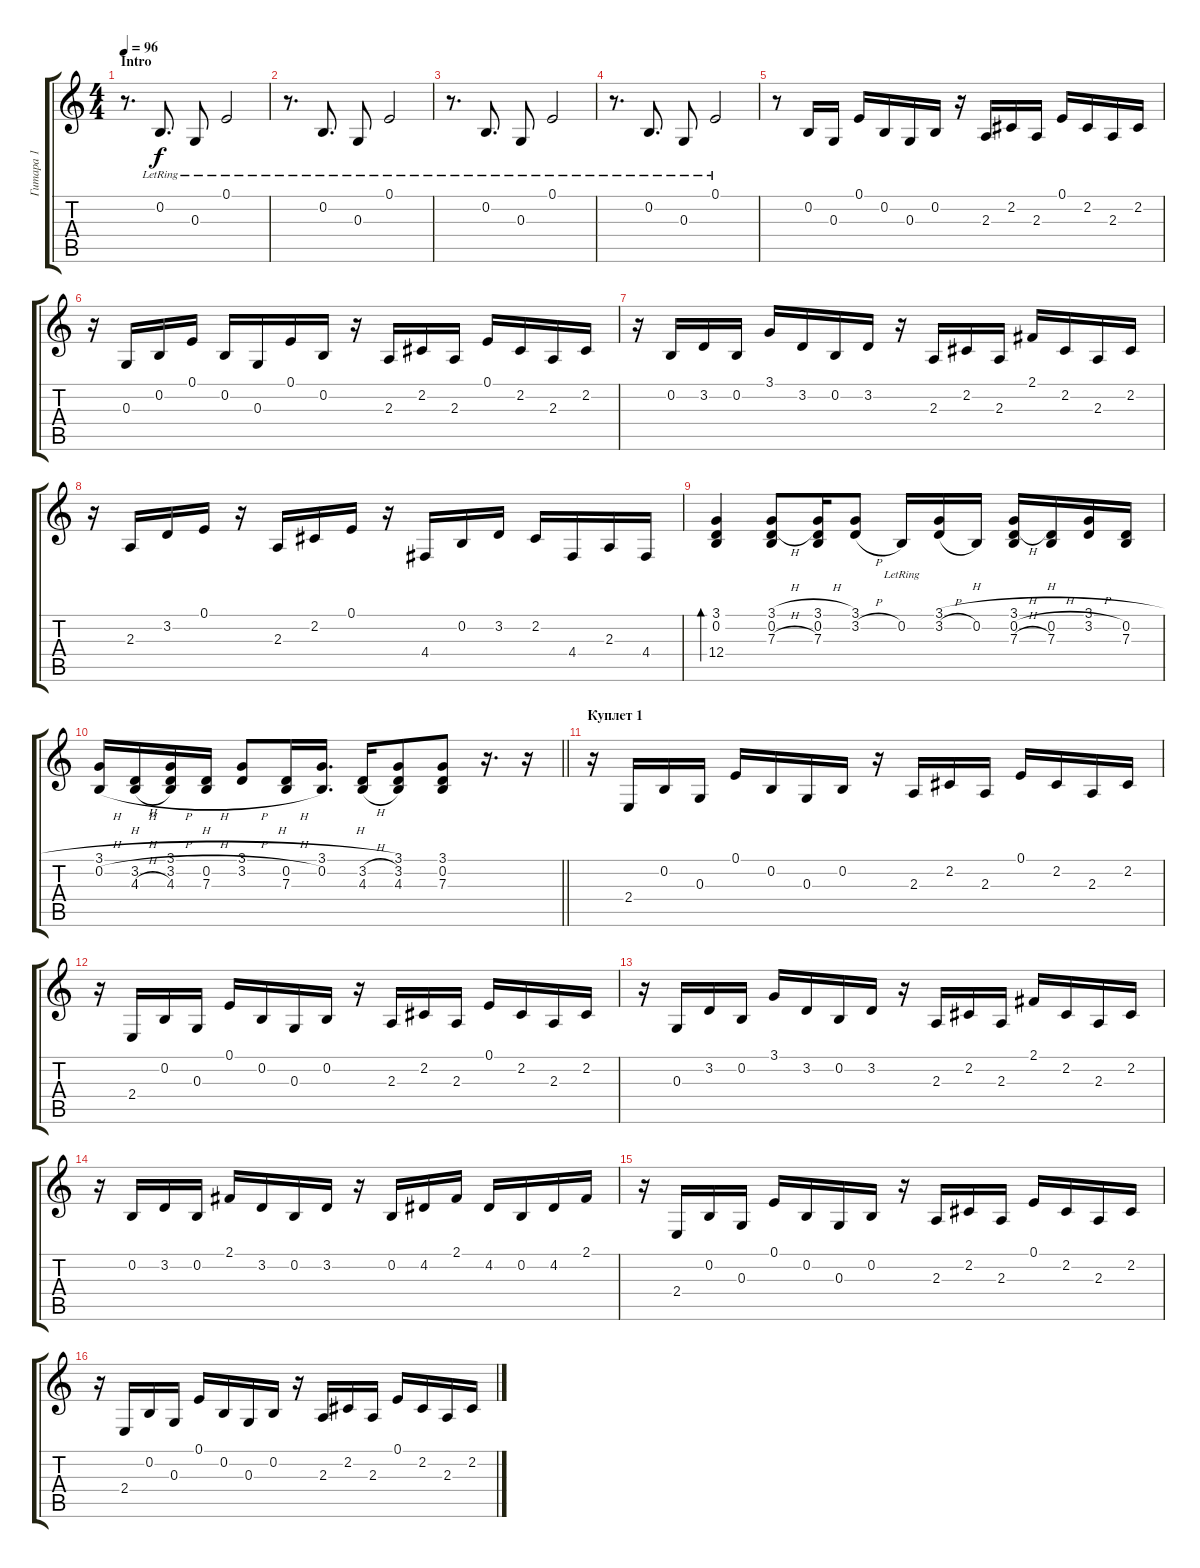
\track ("Гитара 1" "Гитара 1") {instrument koto}
\staff {score tabs}
\tuning (E4 B3 G3 D3 A2 E2) {hide}
\ts (4 4)
\section ("" "Intro")
\tempo 96
\clef g2
\ks c
r.8{d dy f instrument koto} 0.2{lr}.8{d} 0.3{lr}.8 0.1{lr}.2 |
r.8{d} 0.2{lr}.8{d} 0.3{lr}.8 0.1{lr}.2 |
r.8{d} 0.2{lr}.8{d} 0.3{lr}.8 0.1{lr}.2 |
r.8{d} 0.2{lr}.8{d} 0.3{lr}.8 0.1{lr}.2 |
r.8 0.2.16 0.3.16 0.1.16 0.2.16 0.3.16 0.2.16 r.16 2.3.16 2.2.16 2.3.16 0.1.16 2.2.16 2.3.16 2.2.16 |
r.16 0.3.16 0.2.16 0.1.16 0.2.16 0.3.16 0.1.16 0.2.16 r.16 2.3.16 2.2.16 2.3.16 0.1.16 2.2.16 2.3.16 2.2.16 |
r.16 0.2.16 3.2.16 0.2.16 3.1.16 3.2.16 0.2.16 3.2.16 r.16 2.3.16 2.2.16 2.3.16 2.1.16 2.2.16 2.3.16 2.2.16 |
r.16 2.3.16 3.2.16 0.1.16 r.16 2.3.16 2.2.16 0.1.16 r.16 4.4.16 0.2.16 3.2.16 2.2.16 4.4.16 2.3.16 4.4.16 |
(3.1 0.2 12.4).4{bd 240} (3.1{h} 0.2{h} 7.3{h}).8 (3.1{h} 0.2 7.3).16 (3.1 3.2{h}).8 0.2{lr}.16 (3.1{h} 3.2{h}).16 0.2.16 (3.1{h} 0.2{h} 7.3{h}).16 (0.2{h} 7.3).16 (3.1{h} 3.2{h}).16 (0.2 7.3).16 |
\barLineRight lightlight
(3.1{h} 0.2{h}).16 (3.2{h} 4.3{h}).16 (3.1{h} 3.2{h} 4.3).16 (0.2{h} 7.3).16 (3.1{h} 3.2{h}).8 (0.2{h} 7.3).16 (3.1{h} 0.2).16{d} (3.2{h} 4.3{h}).16 (3.1 3.2 4.3).8 (3.1 0.2 7.3).8 r.16{d} r.16 |
\section ("" "Куплет 1")
r.16 2.4.16 0.2.16 0.3.16 0.1.16 0.2.16 0.3.16 0.2.16 r.16 2.3.16 2.2.16 2.3.16 0.1.16 2.2.16 2.3.16 2.2.16 |
r.16 2.4.16 0.2.16 0.3.16 0.1.16 0.2.16 0.3.16 0.2.16 r.16 2.3.16 2.2.16 2.3.16 0.1.16 2.2.16 2.3.16 2.2.16 |
r.16 0.3.16 3.2.16 0.2.16 3.1.16 3.2.16 0.2.16 3.2.16 r.16 2.3.16 2.2.16 2.3.16 2.1.16 2.2.16 2.3.16 2.2.16 |
r.16 0.2.16 3.2.16 0.2.16 2.1.16 3.2.16 0.2.16 3.2.16 r.16 0.2.16 4.2.16 2.1.16 4.2.16 0.2.16 4.2.16 2.1.16 |
r.16 2.4.16 0.2.16 0.3.16 0.1.16 0.2.16 0.3.16 0.2.16 r.16 2.3.16 2.2.16 2.3.16 0.1.16 2.2.16 2.3.16 2.2.16 |
r.16 2.4.16 0.2.16 0.3.16 0.1.16 0.2.16 0.3.16 0.2.16 r.16 2.3.16 2.2.16 2.3.16 0.1.16 2.2.16 2.3.16 2.2.16
